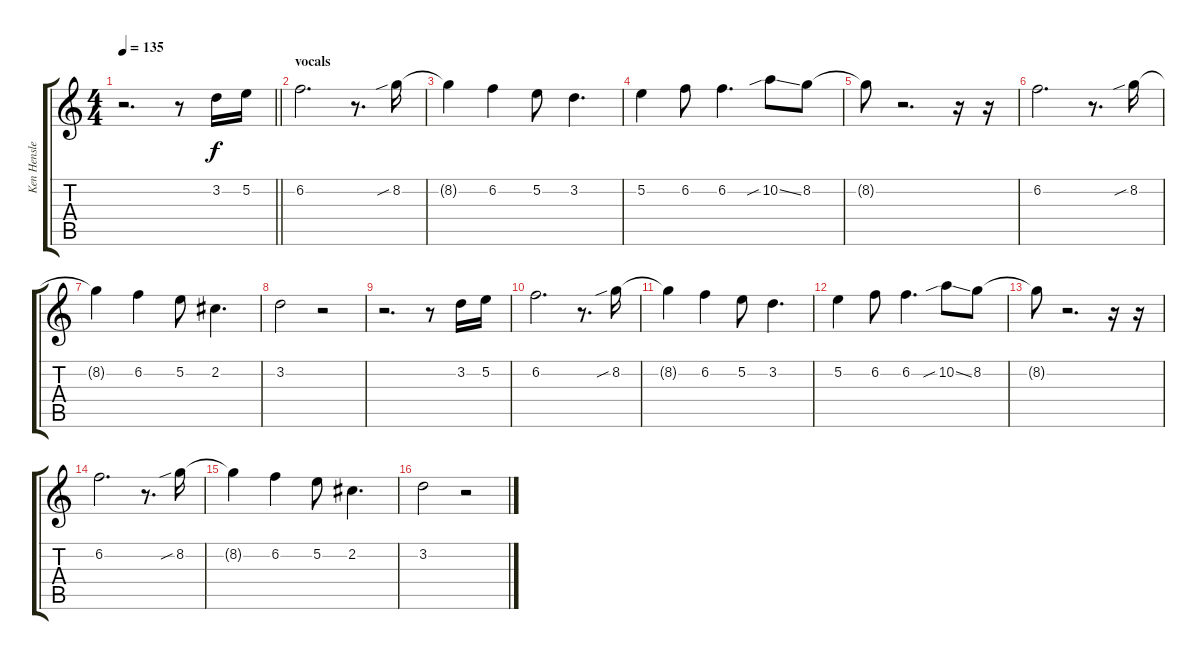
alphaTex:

\track ("Ken Hensley (guitar1)" "Ken Hensle") {instrument overdrivenguitar}
\staff {score tabs}
\tuning (E4 B3 G3 D3 A2 E2) {hide}
\ts (4 4)
\tempo 135
\clef g2
\barLineRight lightlight
\ks c
r.2{d dy f} r.8 3.2.16 5.2.16 |
\section ("" "vocals")
6.2.2{d} r.8{d} 8.2{sib}.16 |
8.2{t}.4 6.2.4 5.2.8 3.2.4{d} |
5.2.4 6.2.8 6.2.4{d} 10.2{sib ss}.8 8.2.8 |
8.2{t}.8 r.2{d} r.16 r.16 |
6.2.2{d} r.8{d} 8.2{sib}.16 |
8.2{t}.4 6.2.4 5.2.8 2.2.4{d} |
3.2.2 r.2 |
r.2{d} r.8 3.2.16 5.2.16 |
6.2.2{d} r.8{d} 8.2{sib}.16 |
8.2{t}.4 6.2.4 5.2.8 3.2.4{d} |
5.2.4 6.2.8 6.2.4{d} 10.2{sib ss}.8 8.2.8 |
8.2{t}.8 r.2{d} r.16 r.16 |
6.2.2{d} r.8{d} 8.2{sib}.16 |
8.2{t}.4 6.2.4 5.2.8 2.2.4{d} |
3.2.2 r.2
